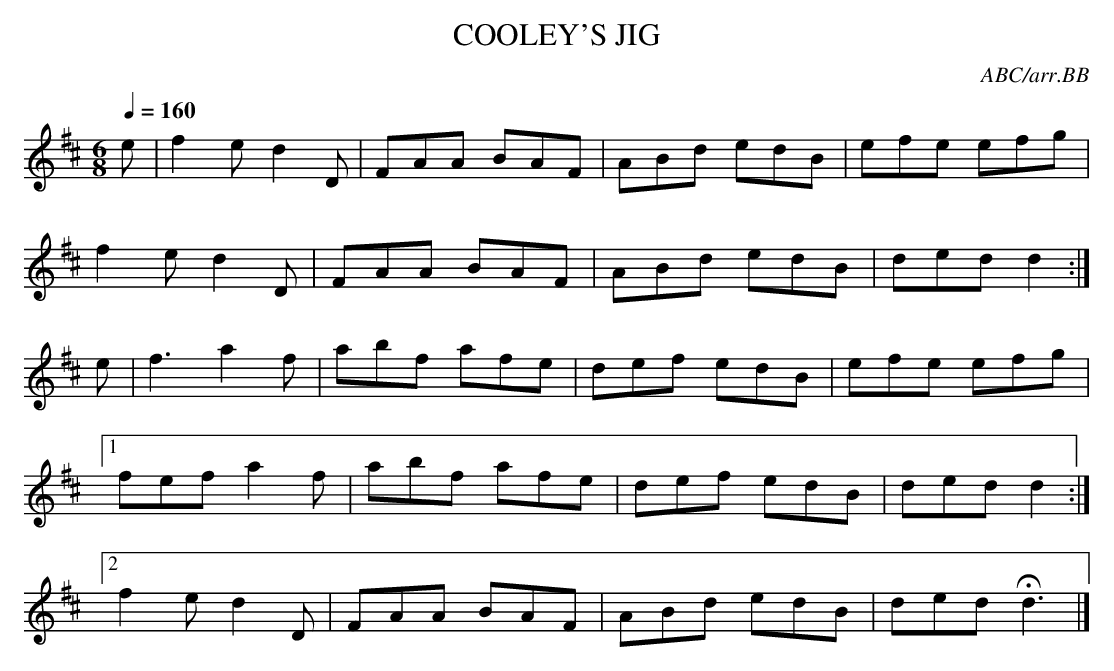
X:1
T:COOLEY'S JIG
C:ABC/arr.BB
Q:1/4=160
M:6/8
K:D
e|f2e d2D|FAA BAF|ABd edB|efe efg|
f2e d2D|FAA BAF|ABd edB|ded d2:|
e|f3 a2f|abf afe|def edB|efe efg|
[1 fef a2f|abf afe|def edB|ded d2:|
[2 f2e d2D|FAA BAF|ABd edB|ded Hd3 |]
